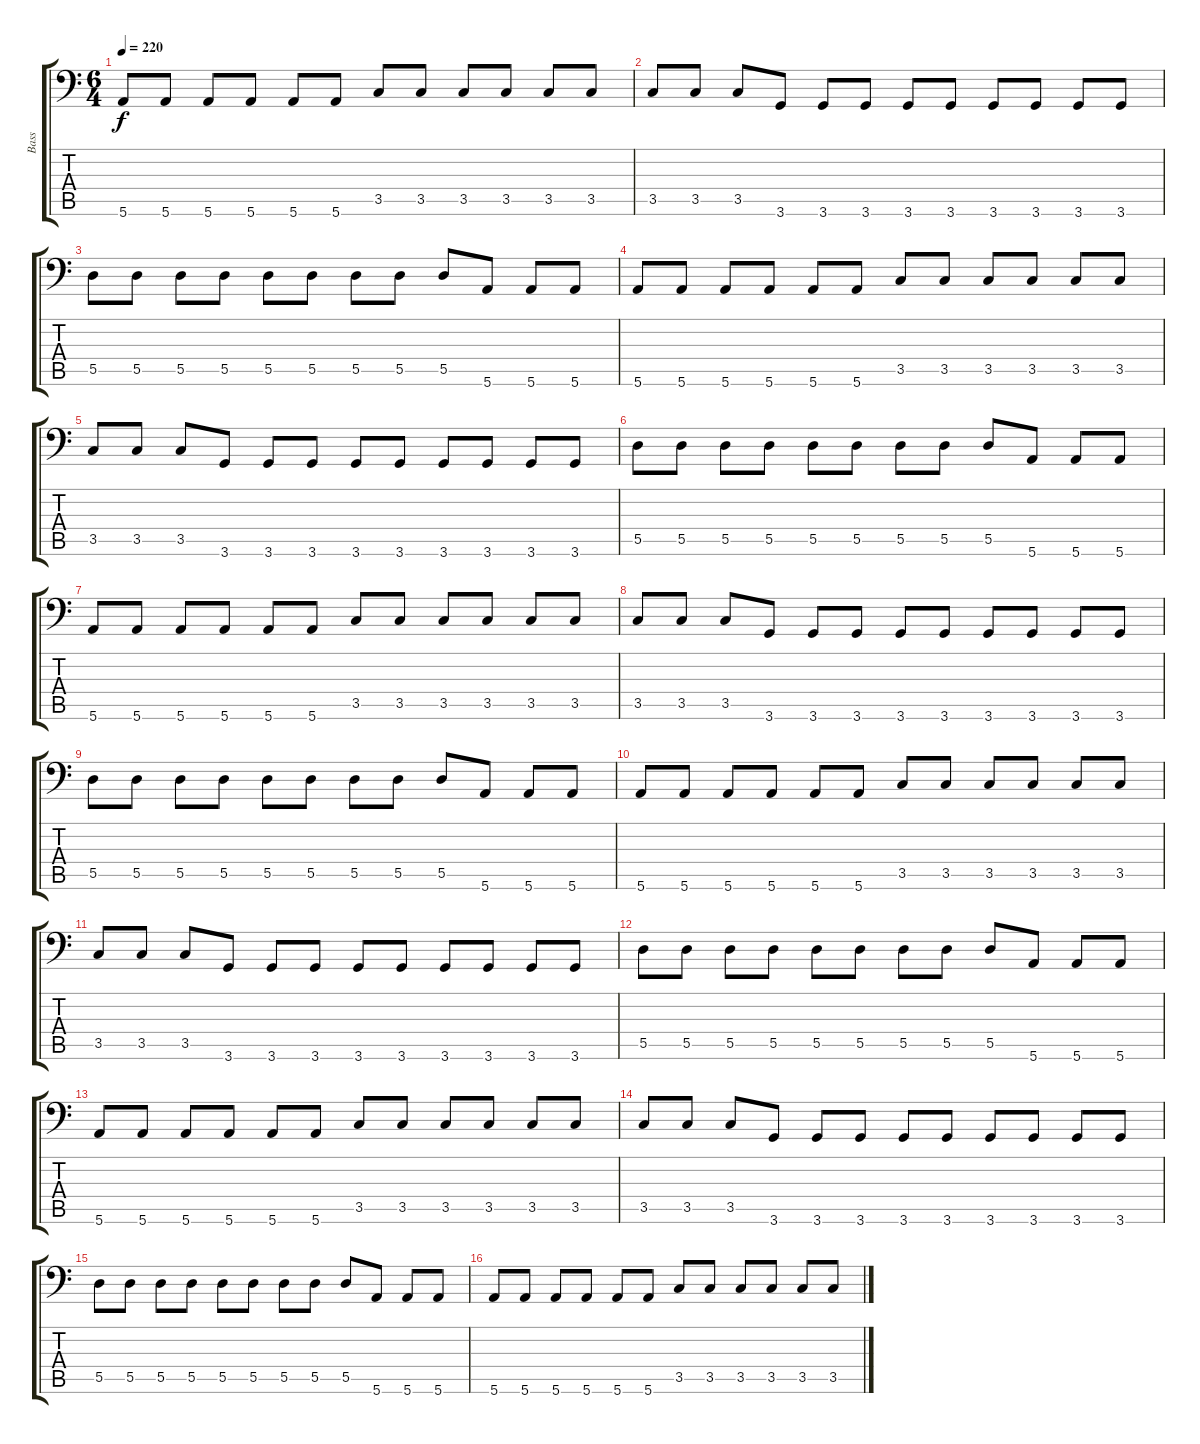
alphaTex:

\track ("Bass" "Bass") {instrument electricbasspick}
\staff {score tabs}
\tuning (E3 B2 G2 D2 A1 E1) {hide}
\ts (6 4)
\tempo 220
\clef f4
\ks c
5.6.8{dy f} 5.6.8 5.6.8 5.6.8 5.6.8 5.6.8 3.5.8 3.5.8 3.5.8 3.5.8 3.5.8 3.5.8 |
3.5.8 3.5.8 3.5.8 3.6.8 3.6.8 3.6.8 3.6.8 3.6.8 3.6.8 3.6.8 3.6.8 3.6.8 |
5.5.8 5.5.8 5.5.8 5.5.8 5.5.8 5.5.8 5.5.8 5.5.8 5.5.8 5.6.8 5.6.8 5.6.8 |
5.6.8 5.6.8 5.6.8 5.6.8 5.6.8 5.6.8 3.5.8 3.5.8 3.5.8 3.5.8 3.5.8 3.5.8 |
3.5.8 3.5.8 3.5.8 3.6.8 3.6.8 3.6.8 3.6.8 3.6.8 3.6.8 3.6.8 3.6.8 3.6.8 |
5.5.8 5.5.8 5.5.8 5.5.8 5.5.8 5.5.8 5.5.8 5.5.8 5.5.8 5.6.8 5.6.8 5.6.8 |
5.6.8 5.6.8 5.6.8 5.6.8 5.6.8 5.6.8 3.5.8 3.5.8 3.5.8 3.5.8 3.5.8 3.5.8 |
3.5.8 3.5.8 3.5.8 3.6.8 3.6.8 3.6.8 3.6.8 3.6.8 3.6.8 3.6.8 3.6.8 3.6.8 |
5.5.8 5.5.8 5.5.8 5.5.8 5.5.8 5.5.8 5.5.8 5.5.8 5.5.8 5.6.8 5.6.8 5.6.8 |
5.6.8 5.6.8 5.6.8 5.6.8 5.6.8 5.6.8 3.5.8 3.5.8 3.5.8 3.5.8 3.5.8 3.5.8 |
3.5.8 3.5.8 3.5.8 3.6.8 3.6.8 3.6.8 3.6.8 3.6.8 3.6.8 3.6.8 3.6.8 3.6.8 |
5.5.8 5.5.8 5.5.8 5.5.8 5.5.8 5.5.8 5.5.8 5.5.8 5.5.8 5.6.8 5.6.8 5.6.8 |
5.6.8 5.6.8 5.6.8 5.6.8 5.6.8 5.6.8 3.5.8 3.5.8 3.5.8 3.5.8 3.5.8 3.5.8 |
3.5.8 3.5.8 3.5.8 3.6.8 3.6.8 3.6.8 3.6.8 3.6.8 3.6.8 3.6.8 3.6.8 3.6.8 |
5.5.8 5.5.8 5.5.8 5.5.8 5.5.8 5.5.8 5.5.8 5.5.8 5.5.8 5.6.8 5.6.8 5.6.8 |
5.6.8 5.6.8 5.6.8 5.6.8 5.6.8 5.6.8 3.5.8 3.5.8 3.5.8 3.5.8 3.5.8 3.5.8
